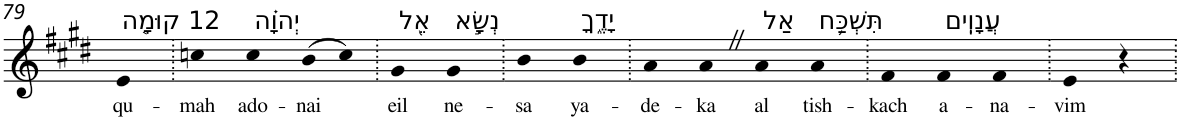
**kern	**text
*part1	*part1
*staff1	*staff1
*I"Piano	*
*I'Pno	*
!!LO:PB:g=z
*clefG2	*
*k[f#c#g#d#]	*
*E:	*
=79	=79
!LO:TX:a:t=12 קוּמָ֤ה	!
!	!LO:LY:b
4e	qu-
=80.	=80.
!	!LO:LY:b
4ccn	-mah
!LO:TX:a:t=יְהוָ֗ה	!
!	!LO:LY:b
4cc	ado-
!	!LO:LY:b
(>8b	-nai
8cc)	.
=81.	=81.
!LO:TX:a:t=אֵ֭ל	!
!	!LO:LY:b
4g#	eil
!LO:TX:a:t=נְשָׂ֣א	!
!	!LO:LY:b
4g#	ne-
=82.	=82.
!	!LO:LY:b
4b	-sa
!LO:TX:a:t=יָדֶ֑ךָ	!
!	!LO:LY:b
4b	ya-
=83.	=83.
!	!LO:LY:b
4a	-de-
!	!LO:LY:b
4aZ	-ka
!LO:TX:a:t=אַל	!
!	!LO:LY:b
4a	al
!LO:TX:a:t=תִּשְׁכַּ֥ח	!
!	!LO:LY:b
4a	tish-
=84.	=84.
!	!LO:LY:b
4f#	-kach
!LO:TX:a:t=עֲנָוִֽים	!
!	!LO:LY:b
4f#	a-
!	!LO:LY:b
4f#	-na-
=85.	=85.
!	!LO:LY:b
4e	-vim
4r	.
=.	=.
*-	*-
